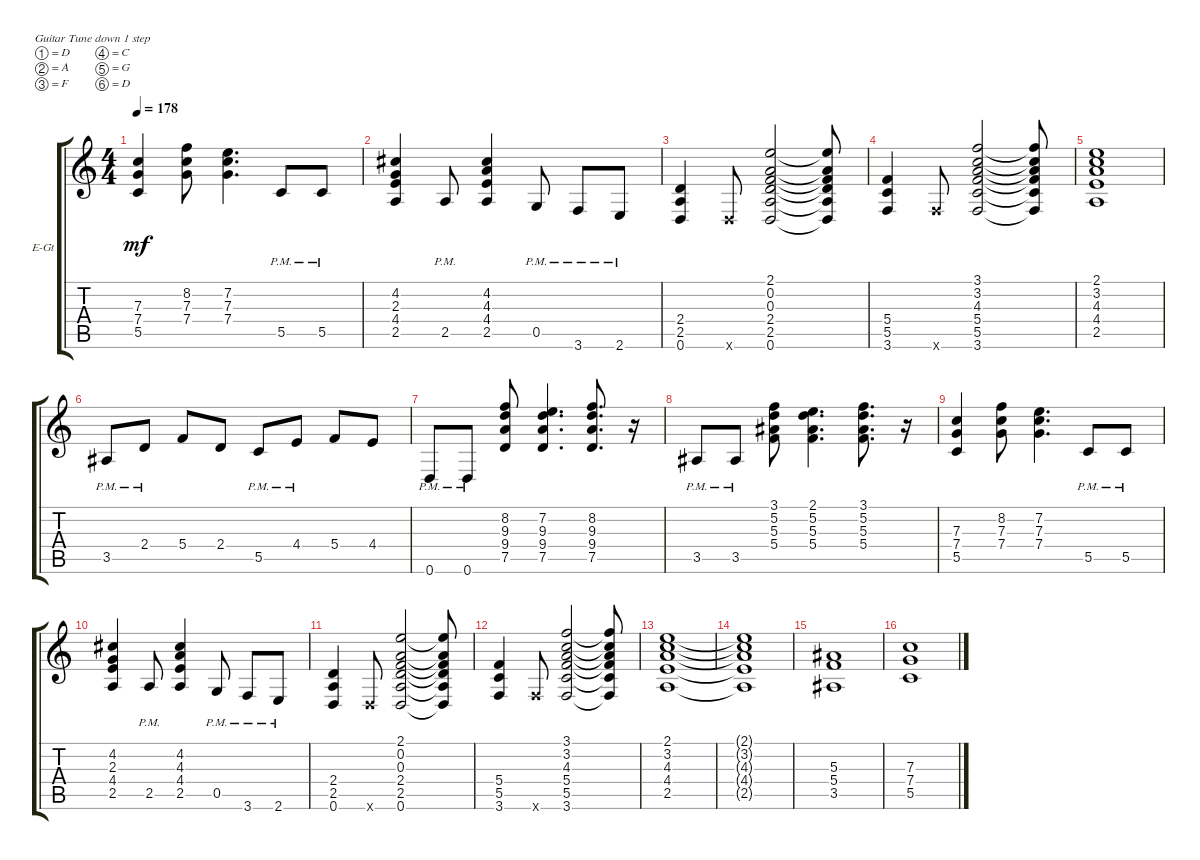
\defaultSystemsLayout 4
\bracketExtendMode groupsimilarinstruments
\firstSystemTrackNameOrientation horizontal
\otherSystemsTrackNameOrientation horizontal
\track ("Rithm Guitar 1" "E-Gt") {instrument distortionguitar}
\staff {score tabs}
\tuning (D4 A3 F3 C3 G2 D2)
\ts (4 4)
\tempo 178
\clef g2
\ks c
(5.5 7.4 7.3).4{dy mf} (7.4 7.3 8.2).8 (7.2 7.3 7.4).4{d} 5.5{pm}.8 5.5{pm}.8 |
(2.5 4.4 2.3 4.2).4 2.5{pm}.8 (2.5 4.4 4.3 4.2).4 0.5{pm}.8 3.6{pm}.8 2.6{pm}.8 |
(0.6 2.5 2.4).4 0.6{x}.8 (0.6 2.5 2.4 0.3 0.2 2.1).2 (0.6{t} 2.5{t} 2.4{t} 0.3{t} 0.2{t} 2.1{t}).8 |
(3.6 5.5 5.4).4 3.6{x}.8 (3.6 5.5 5.4 4.3 3.2 3.1).2 (3.6{t} 5.5{t} 5.4{t} 4.3{t} 3.2{t} 3.1{t}).8 |
(2.5 4.4 4.3 2.1 3.2).1 |
3.5{pm}.8 2.4{pm}.8 5.4.8 2.4.8 5.5{pm}.8 4.4{pm}.8 5.4.8 4.4.8 |
0.6{pm}.8 0.6{pm}.8 (9.4 8.2 9.3 7.5).8 (7.2 9.3 9.4 7.5).4{d} (8.2 9.4 9.3 7.5).8{d} r.16 |
3.5{pm}.8 3.5{pm}.8 (3.1 5.2 5.3 5.4).8 (2.1 5.2 5.3 5.4).4{d} (3.1 5.2 5.3 5.4).8{d} r.16 |
(5.5 7.4 7.3).4 (7.4 7.3 8.2).8 (7.2 7.3 7.4).4{d} 5.5{pm}.8 5.5{pm}.8 |
(2.5 4.4 2.3 4.2).4 2.5{pm}.8 (2.5 4.4 4.3 4.2).4 0.5{pm}.8 3.6{pm}.8 2.6{pm}.8 |
(0.6 2.5 2.4).4 0.6{x}.8 (0.6 2.5 2.4 0.3 0.2 2.1).2 (0.6{t} 2.5{t} 2.4{t} 0.3{t} 0.2{t} 2.1{t}).8 |
(3.6 5.5 5.4).4 3.6{x}.8 (3.6 5.5 5.4 4.3 3.2 3.1).2 (3.6{t} 5.5{t} 5.4{t} 4.3{t} 3.2{t} 3.1{t}).8 |
(2.5 4.4 4.3 2.1 3.2).1 |
(2.5{t} 4.4{t} 4.3{t} 2.1{t} 3.2{t}).1 |
(3.5 5.4 5.3).1 |
(5.5 7.3 7.4).1
